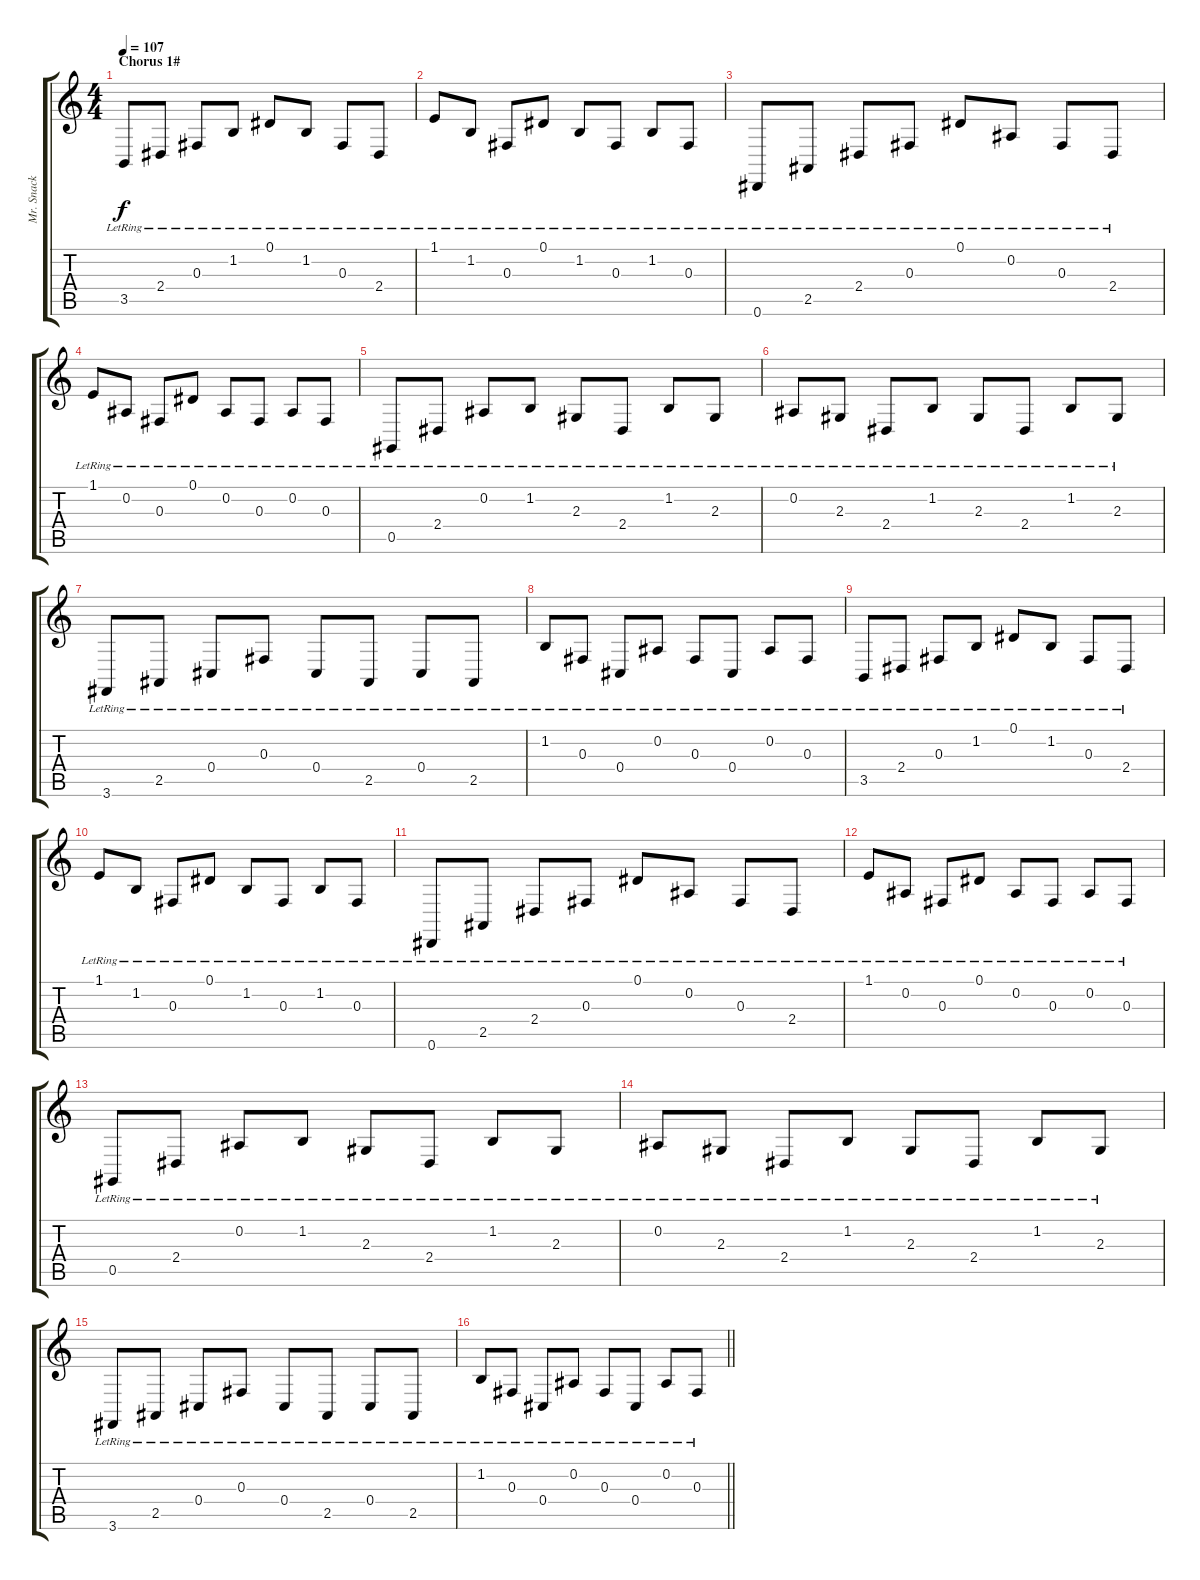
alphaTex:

\track ("Mr. Snack" "Mr. Snack") {instrument acousticgrandpiano}
\staff {score tabs}
\tuning (Eb4 Bb3 Gb3 Db3 Ab2 Eb2) {hide}
\ts (4 4)
\section ("" "Chorus 1#")
\tempo 107
\clef g2
\ks c
3.5{lr}.8{dy f} 2.4{lr}.8 0.3{lr}.8 1.2{lr}.8 0.1{lr}.8 1.2{lr}.8 0.3{lr}.8 2.4{lr}.8 |
1.1{lr}.8 1.2{lr}.8 0.3{lr}.8 0.1{lr}.8 1.2{lr}.8 0.3{lr}.8 1.2{lr}.8 0.3{lr}.8 |
0.6{lr}.8 2.5{lr}.8 2.4{lr}.8 0.3{lr}.8 0.1{lr}.8 0.2{lr}.8 0.3{lr}.8 2.4{lr}.8 |
1.1{lr}.8 0.2{lr}.8 0.3{lr}.8 0.1{lr}.8 0.2{lr}.8 0.3{lr}.8 0.2{lr}.8 0.3{lr}.8 |
0.5{lr}.8 2.4{lr}.8 0.2{lr}.8 1.2{lr}.8 2.3{lr}.8 2.4{lr}.8 1.2{lr}.8 2.3{lr}.8 |
0.2{lr}.8 2.3{lr}.8 2.4{lr}.8 1.2{lr}.8 2.3{lr}.8 2.4{lr}.8 1.2{lr}.8 2.3{lr}.8 |
3.6{lr}.8 2.5{lr}.8 0.4{lr}.8 0.3{lr}.8 0.4{lr}.8 2.5{lr}.8 0.4{lr}.8 2.5{lr}.8 |
1.2{lr}.8 0.3{lr}.8 0.4{lr}.8 0.2{lr}.8 0.3{lr}.8 0.4{lr}.8 0.2{lr}.8 0.3{lr}.8 |
3.5{lr}.8 2.4{lr}.8 0.3{lr}.8 1.2{lr}.8 0.1{lr}.8 1.2{lr}.8 0.3{lr}.8 2.4{lr}.8 |
1.1{lr}.8 1.2{lr}.8 0.3{lr}.8 0.1{lr}.8 1.2{lr}.8 0.3{lr}.8 1.2{lr}.8 0.3{lr}.8 |
0.6{lr}.8 2.5{lr}.8 2.4{lr}.8 0.3{lr}.8 0.1{lr}.8 0.2{lr}.8 0.3{lr}.8 2.4{lr}.8 |
1.1{lr}.8 0.2{lr}.8 0.3{lr}.8 0.1{lr}.8 0.2{lr}.8 0.3{lr}.8 0.2{lr}.8 0.3{lr}.8 |
0.5{lr}.8 2.4{lr}.8 0.2{lr}.8 1.2{lr}.8 2.3{lr}.8 2.4{lr}.8 1.2{lr}.8 2.3{lr}.8 |
0.2{lr}.8 2.3{lr}.8 2.4{lr}.8 1.2{lr}.8 2.3{lr}.8 2.4{lr}.8 1.2{lr}.8 2.3{lr}.8 |
3.6{lr}.8 2.5{lr}.8 0.4{lr}.8 0.3{lr}.8 0.4{lr}.8 2.5{lr}.8 0.4{lr}.8 2.5{lr}.8 |
\barLineRight lightlight
1.2{lr}.8 0.3{lr}.8 0.4{lr}.8 0.2{lr}.8 0.3{lr}.8 0.4{lr}.8 0.2{lr}.8 0.3{lr}.8
